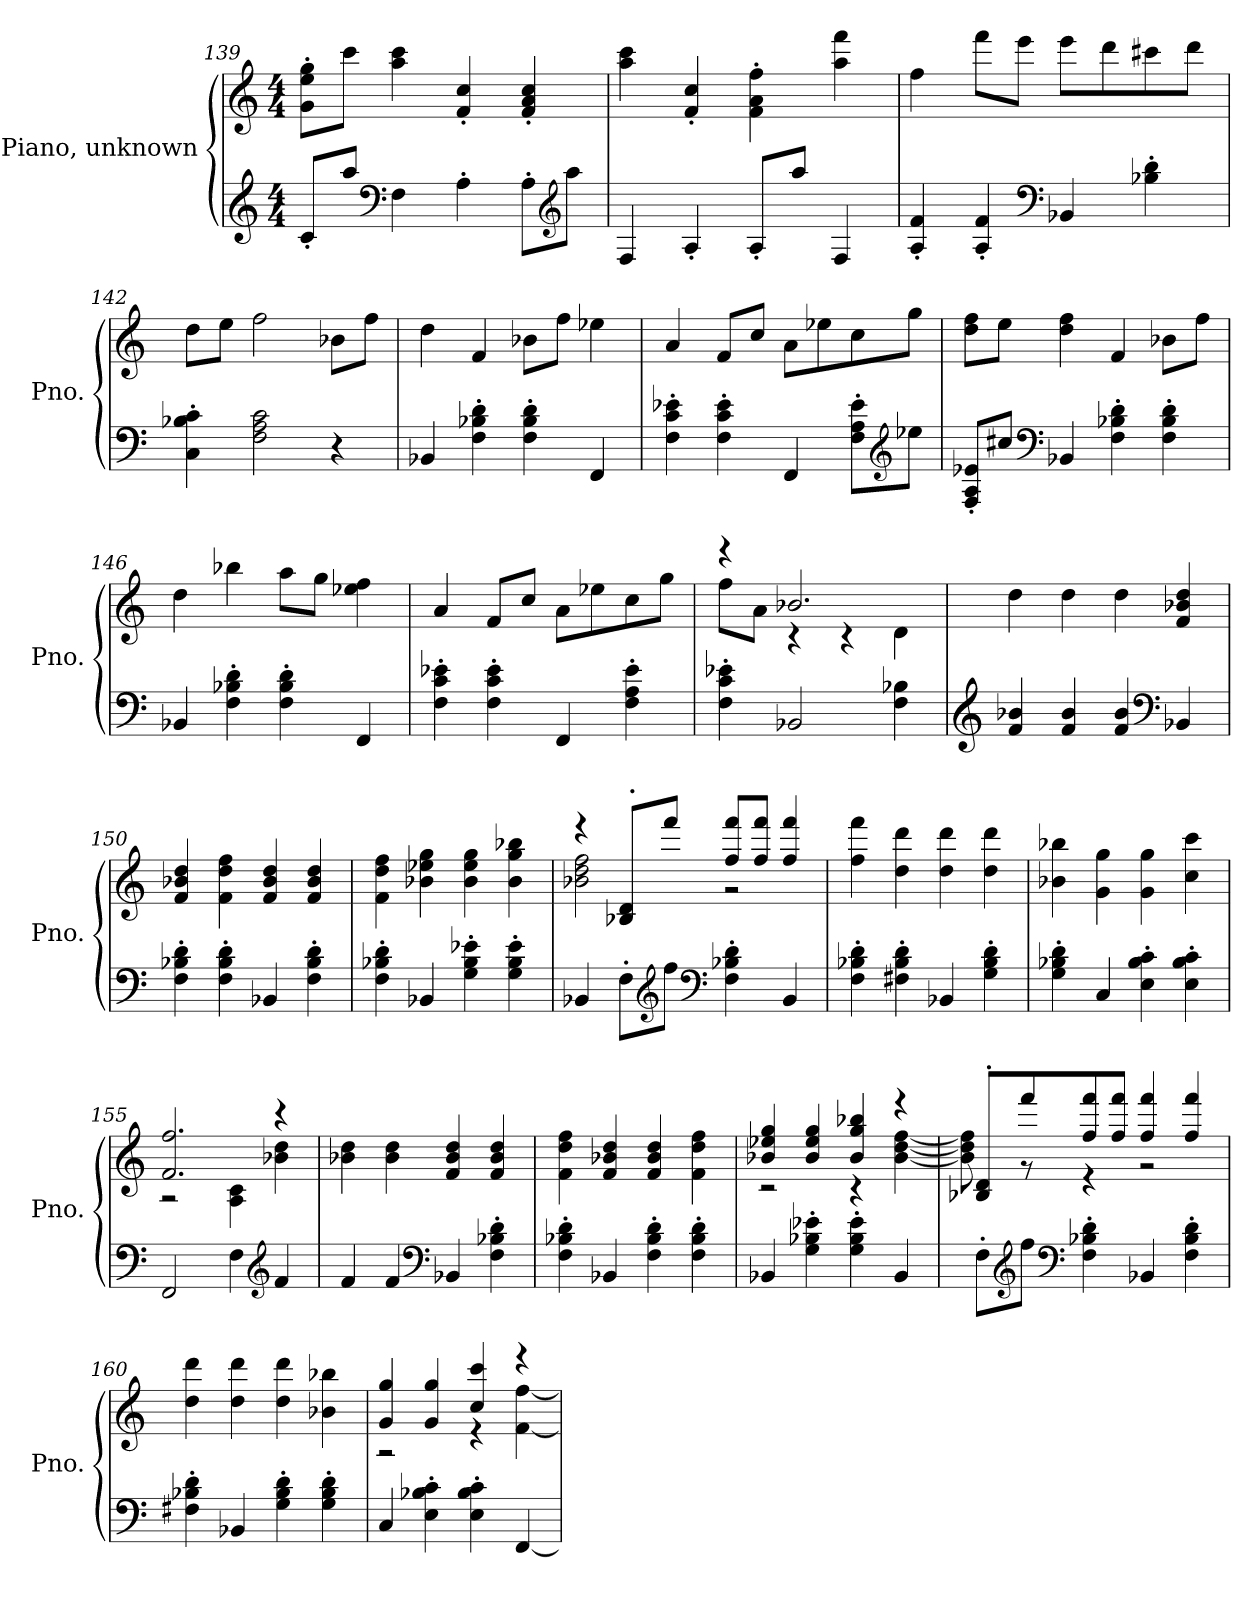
**kern	**kern
*part1	*part1
*staff2	*staff1
*I"Piano, unknown	*
*I'Pno.	*
*clefG2	*clefG2
*k[]	*k[]
*M4/4	*M4/4
=139	=139
8c'/L	8g\' 8ee\' 8gg\'L
8aa/J	8ccc\J
*clefF4	*
4F\	4aa\ 4ccc\
4A'\	4f/' 4cc/'
8A'\L	4f/' 4a/' 4cc/'
*clefG2	*
8aa\J	.
=140	=140
4F/	4aa\ 4ccc\
4A'/	4f/' 4cc/'
8A'/L	4f\' 4a\' 4ff\'
8aa/J	.
4F/	4aa\ 4fff\
=141	=141
4A/' 4f/'	4ff\
4A/' 4f/'	8fff\L
.	8eee\J
*clefF4	*
4BB-X/	8eee\L
.	8ddd\
4B-X\' 4d\'	8ccc#X\
.	8ddd\J
!!LO:PB:g=z
=142	=142
4C\' 4B-X\' 4c\'	8dd\L
.	8ee\J
2F\ 2A\ 2c\	2ff\
4r	8b-X\L
.	8ff\J
=143	=143
4BB-X/	4dd\
4F\' 4B-X\' 4d\'	4f/
4F\' 4B-\' 4d\'	8b-X\L
.	8ff\J
4FF/	4ee-X\
=144	=144
4F\' 4c\' 4e-X\'	4a/
4F\' 4c\' 4e-\'	8f/L
.	8cc/J
4FF/	8a\L
.	8ee-X\
8F\' 8A\' 8e-\'L	8cc\
*clefG2	*
8ee-X\J	8gg\J
=145	=145
8F/' 8A/' 8e-X/'L	8dd\ 8ff\L
8cc#X/J	8ee\J
*clefF4	*
4BB-X/	4dd\ 4ff\
4F\' 4B-X\' 4d\'	4f/
4F\' 4B-\' 4d\'	8b-X\L
.	8ff\J
!!LO:LB:g=z
=146	=146
4BB-X/	4dd\
4F\' 4B-X\' 4d\'	4bb-X\
4F\' 4B-\' 4d\'	8aa\L
.	8gg\J
4FF/	4ee-X\ 4ff\
=147	=147
4F\' 4c\' 4e-X\'	4a/
4F\' 4c\' 4e-\'	8f/L
.	8cc/J
4FF/	8a\L
.	8ee-X\
4F\' 4A\' 4e-\'	8cc\
.	8gg\J
=148	=148
*	*^
4F\' 4c\' 4e-X\'	4r	8ff\L
.	.	8a\J
2BB-X/	2.b-X/	4r
.	.	4r
4F\ 4B-X\	.	4d\
*	*v	*v
=149	=149
*clefG2	*
4f/ 4b-X/	4dd\
4f/ 4b-/	4dd\
4f/ 4b-/	4dd\
*clefF4	*
4BB-X/	4f/ 4b-X/ 4dd/
=150	=150
4F\' 4B-X\' 4d\'	4f/ 4b-X/ 4dd/
4F\' 4B-\' 4d\'	4f\ 4dd\ 4ff\
4BB-X/	4f/ 4b-/ 4dd/
4F\' 4B-\' 4d\'	4f/ 4b-/ 4dd/
!!LO:LB:g=z
=151	=151
4F\' 4B-X\' 4d\'	4f\ 4dd\ 4ff\
4BB-X/	4b-X\ 4ee-X\ 4gg\
4G\' 4B-\' 4e-X\'	4b-\ 4ee-\ 4gg\
4G\' 4B-\' 4e-\'	4b-\ 4gg\ 4bb-X\
=152	=152
*	*^
4BB-X/	4r	2b-X\ 2dd\ 2ff\
8F'\L	8B-X/' 8d/'L	.
*clefG2	*	*
8ff\J	8fff/J	.
*clefF4	*	*
4F\' 4B-X\' 4d\'	8ff/ 8fff/L	2r
.	8ff/ 8fff/J	.
4BB-/	4ff/ 4fff/	.
*	*v	*v
=153	=153
4F\' 4B-X\' 4d\'	4ff\ 4fff\
4F#X\' 4B-\' 4d\'	4dd\ 4ddd\
4BB-X/	4dd\ 4ddd\
4G\' 4B-\' 4d\'	4dd\ 4ddd\
=154	=154
4G\' 4B-X\' 4d\'	4b-X\ 4bb-X\
4C/	4g\ 4gg\
4E\' 4B-\' 4c\'	4g\ 4gg\
4E\' 4B-\' 4c\'	4cc\ 4ccc\
=155	=155
*	*^
2FF/	2.f/ 2.ff/	2r
4F\	.	4A\ 4c\
*clefG2	*	*
4f/	4r	4b-X\ 4dd\
*	*v	*v
!!LO:LB:g=z
=156	=156
4f/	4b-X\ 4dd\
4f/	4b-\ 4dd\
*clefF4	*
4BB-X/	4f/ 4b-/ 4dd/
4F\' 4B-X\' 4d\'	4f/ 4b-/ 4dd/
=157	=157
4F\' 4B-X\' 4d\'	4f\ 4dd\ 4ff\
4BB-X/	4f/ 4b-X/ 4dd/
4F\' 4B-\' 4d\'	4f/ 4b-/ 4dd/
4F\' 4B-\' 4d\'	4f\ 4dd\ 4ff\
=158	=158
*	*^
4BB-X/	4b-X/ 4ee-X/ 4gg/	2r
4G\' 4B-X\' 4e-X\'	4b-/ 4ee-/ 4gg/	.
4G\' 4B-\' 4e-\'	4b-/ 4gg/ 4bb-X/	4r
4BB-/	4r	[4b-\ [4dd\ [4ff\
=159	=159	=159
8F'\L	8B-X/' 8d/'L	8b-\] 8dd\] 8ff\]
*clefG2	*	*
8ff\J	8fff/	8r
*clefF4	*	*
4F\' 4B-X\' 4d\'	8ff/ 8fff/	4r
.	8ff/ 8fff/J	.
4BB-X/	4ff/ 4fff/	2r
4F\' 4B-\' 4d\'	4ff/ 4fff/	.
*	*v	*v
=160	=160
4F#X\' 4B-X\' 4d\'	4dd\ 4ddd\
4BB-X/	4dd\ 4ddd\
4G\' 4B-\' 4d\'	4dd\ 4ddd\
4G\' 4B-\' 4d\'	4b-X\ 4bb-X\
!!LO:LB:g=z
=161	=161
*	*^
4C/	4g/ 4gg/	2r
4E\' 4B-X\' 4c\'	4g/ 4gg/	.
4E\' 4B-\' 4c\'	4cc/ 4ccc/	4r
[4FF/	4r	[4f\ [4ff\
*	*v	*v
=	=
*-	*-
